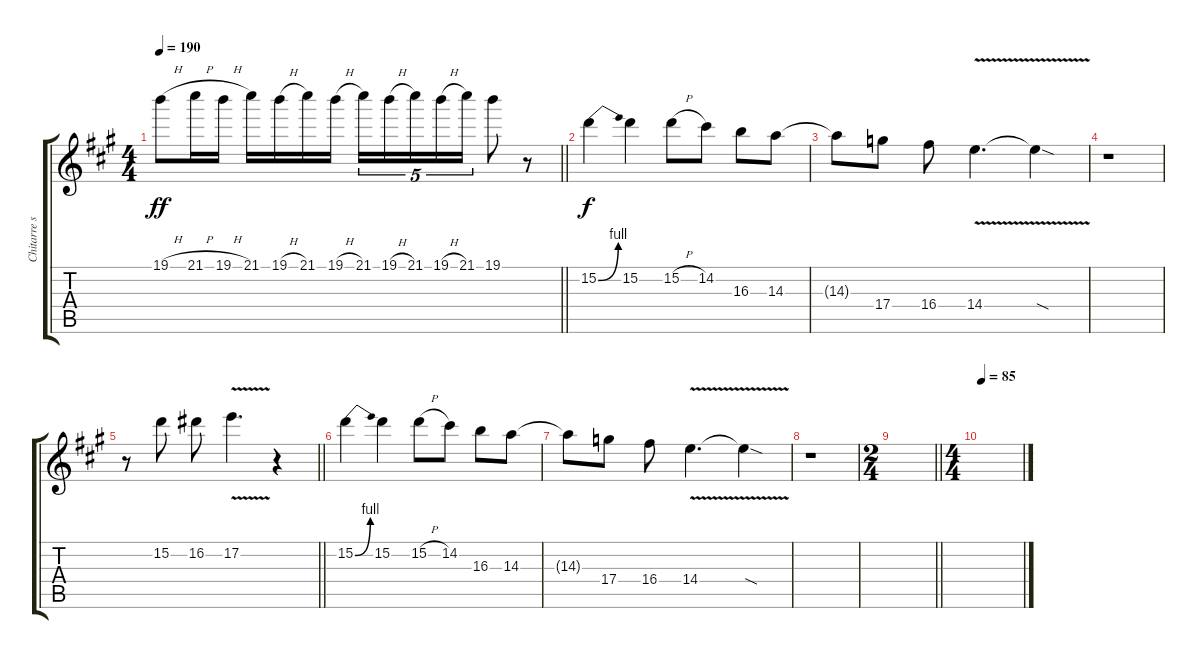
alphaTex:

\track ("Chitarre sovraincise" "Chitarre s") {instrument distortionguitar}
\staff {score tabs}
\tuning (E4 B3 G3 D3 A2 E2) {hide}
\ts (4 4)
\tempo 190
\clef g2
\barLineRight lightlight
\ks a
19.1{h}.8{dy ff} 21.1{h}.16 19.1{h}.16 21.1.16 19.1{h}.16 21.1.16 19.1{h}.16 21.1.16{tu (5 4)} 19.1{h}.16{tu (5 4)} 21.1.16{tu (5 4)} 19.1{h}.16{tu (5 4)} 21.1.16{tu (5 4)} 19.1.8 r.8 |
15.2{be (bend 0 0 60 4)}.4{dy f} 15.2.4 15.2{h}.8 14.2.8 16.3.8 14.3.8 |
14.3{t}.8 17.4.8 16.4.8 14.4{v}.4{d} 14.4{sod t}.4 |
r.1 |
\barLineRight lightlight
r.8 15.2.8 16.2.8 17.2{v}.4{d} r.4 |
15.2{be (bend 0 0 60 4)}.4 15.2.4 15.2{h}.8 14.2.8 16.3.8 14.3.8 |
14.3{t}.8 17.4.8 16.4.8 14.4{v}.4{d} 14.4{sod t}.4 |
r.1 |
\ts (2 4)
\barLineRight lightlight
|
\ts (4 4)
\tempo 85
